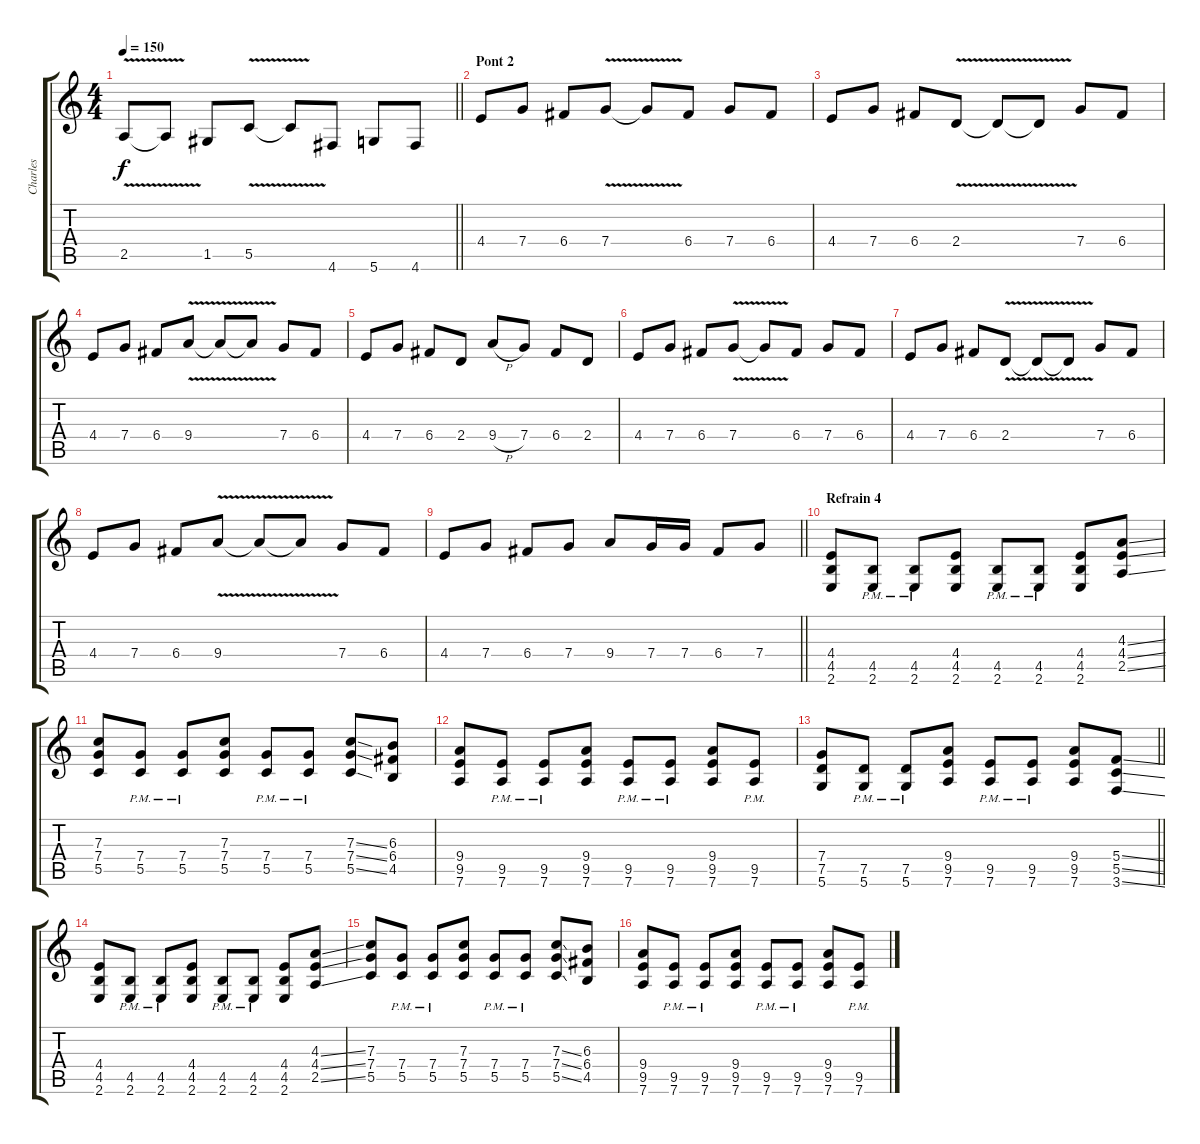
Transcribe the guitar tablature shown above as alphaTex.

\track ("Charles" "Charles") {instrument distortionguitar}
\staff {score tabs}
\tuning (D4 A3 F3 C3 G2 D2) {hide}
\ts (4 4)
\tempo 150
\clef g2
\barLineRight lightlight
\ks c
2.5{v}.8{dy f} 2.5{t}.8 1.5.8 5.5{v}.8 5.5{t}.8 4.6.8 5.6.8 4.6.8 |
\section ("" "Pont 2")
4.4.8 7.4.8 6.4.8 7.4{v}.8 7.4{v t}.8 6.4.8 7.4.8 6.4.8 |
4.4.8 7.4.8 6.4.8 2.4{v}.8 2.4{v t}.8 2.4{v t}.8 7.4.8 6.4.8 |
4.4.8 7.4.8 6.4.8 9.4{v}.8 9.4{v t}.8 9.4{v t}.8 7.4.8 6.4.8 |
4.4.8 7.4.8 6.4.8 2.4.8 9.4{h}.8 7.4.8 6.4.8 2.4.8 |
4.4.8 7.4.8 6.4.8 7.4{v}.8 7.4{v t}.8 6.4.8 7.4.8 6.4.8 |
4.4.8 7.4.8 6.4.8 2.4{v}.8 2.4{v t}.8 2.4{v t}.8 7.4.8 6.4.8 |
4.4.8 7.4.8 6.4.8 9.4{v}.8 9.4{v t}.8 9.4{v t}.8 7.4.8 6.4.8 |
\barLineRight lightlight
4.4.8 7.4.8 6.4.8 7.4.8 9.4.8 7.4.16 7.4.16 6.4.8 7.4.8 |
\section ("" "Refrain 4")
(4.4 4.5 2.6).8 (4.5{pm} 2.6{pm}).8 (4.5{pm} 2.6{pm}).8 (4.4 4.5 2.6).8 (4.5{pm} 2.6{pm}).8 (4.5{pm} 2.6{pm}).8 (4.4 4.5 2.6).8 (4.3{ss} 4.4{ss} 2.5{ss}).8 |
(7.3 7.4 5.5).8 (7.4{pm} 5.5{pm}).8 (7.4{pm} 5.5{pm}).8 (7.3 7.4 5.5).8 (7.4{pm} 5.5{pm}).8 (7.4{pm} 5.5{pm}).8 (7.3{ss} 7.4{ss} 5.5{ss}).8 (6.3 6.4 4.5).8 |
(9.4 9.5 7.6).8 (9.5{pm} 7.6{pm}).8 (9.5{pm} 7.6{pm}).8 (9.4 9.5 7.6).8 (9.5{pm} 7.6{pm}).8 (9.5{pm} 7.6{pm}).8 (9.4 9.5 7.6).8 (9.5{pm} 7.6{pm}).8 |
\barLineRight lightlight
(7.4 7.5 5.6).8 (7.5 5.6{pm}).8 (7.5 5.6{pm}).8 (9.4 9.5 7.6).8 (9.5 7.6{pm}).8 (9.5 7.6{pm}).8 (9.4 9.5 7.6).8 (5.4{ss} 5.5{ss} 3.6{ss}).8 |
(4.4 4.5 2.6).8 (4.5{pm} 2.6{pm}).8 (4.5{pm} 2.6{pm}).8 (4.4 4.5 2.6).8 (4.5{pm} 2.6{pm}).8 (4.5{pm} 2.6{pm}).8 (4.4 4.5 2.6).8 (4.3{ss} 4.4{ss} 2.5{ss}).8 |
(7.3 7.4 5.5).8 (7.4{pm} 5.5{pm}).8 (7.4{pm} 5.5{pm}).8 (7.3 7.4 5.5).8 (7.4{pm} 5.5{pm}).8 (7.4{pm} 5.5{pm}).8 (7.3{ss} 7.4{ss} 5.5{ss}).8 (6.3 6.4 4.5).8 |
(9.4 9.5 7.6).8 (9.5{pm} 7.6{pm}).8 (9.5{pm} 7.6{pm}).8 (9.4 9.5 7.6).8 (9.5{pm} 7.6{pm}).8 (9.5{pm} 7.6{pm}).8 (9.4 9.5 7.6).8 (9.5{pm} 7.6{pm}).8
